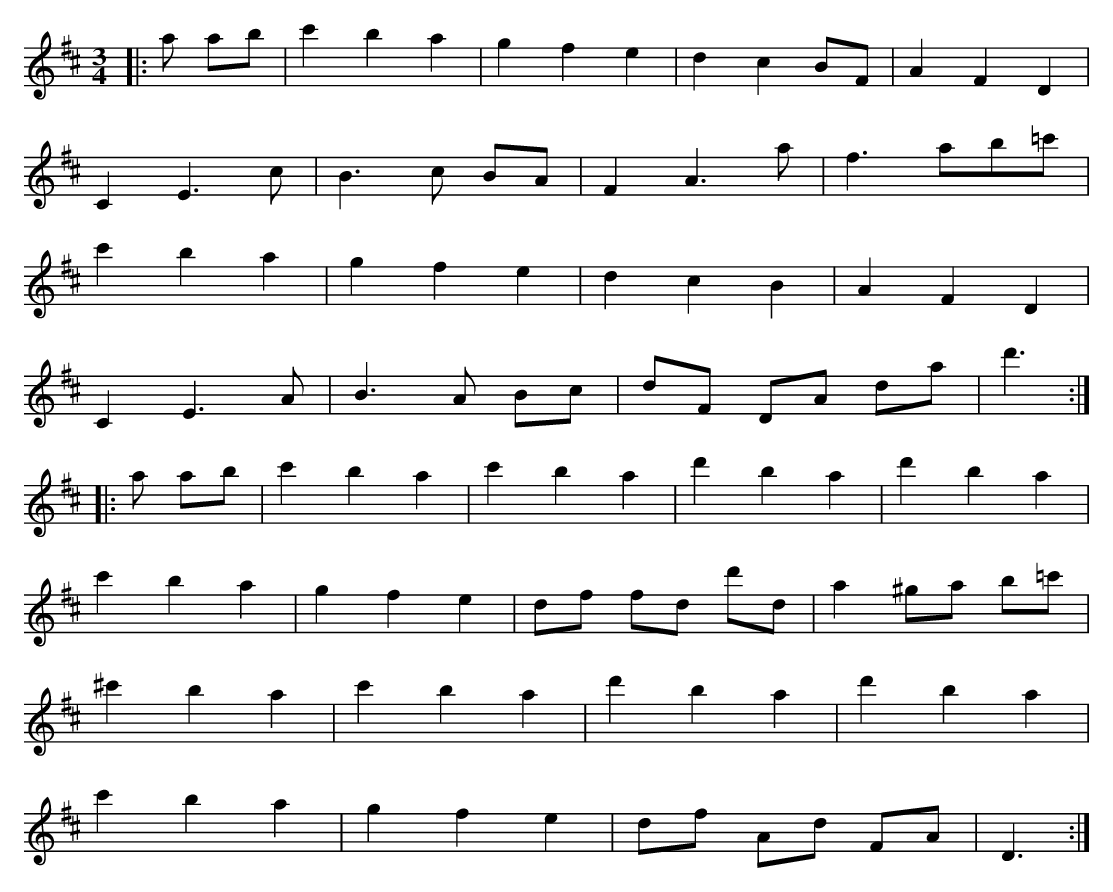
X:1
M:3/4
K:D
|:a ab|c'2 b2 a2|g2 f2 e2|d2 c2 BF|A2F2 D2|
C2E3c|B3c BA|F2A3a|f3ab=c'|
c'2 b2 a2|g2 f2 e2|d2 c2 B2|A2 F2 D2|
C2E3A|B3A Bc|dF DA da|d'3:|
|:a ab|c'2 b2 a2|c'2 b2 a2|d'2 b2 a2|d'2 b2 a2|
c'2 b2 a2|g2 f2 e2|df fd d'd|a2 ^ga b=c'|
^c'2 b2 a2|c'2 b2 a2|d'2 b2 a2|d'2 b2 a2|
c'2 b2 a2|g2 f2 e2|df Ad FA|D3:|
